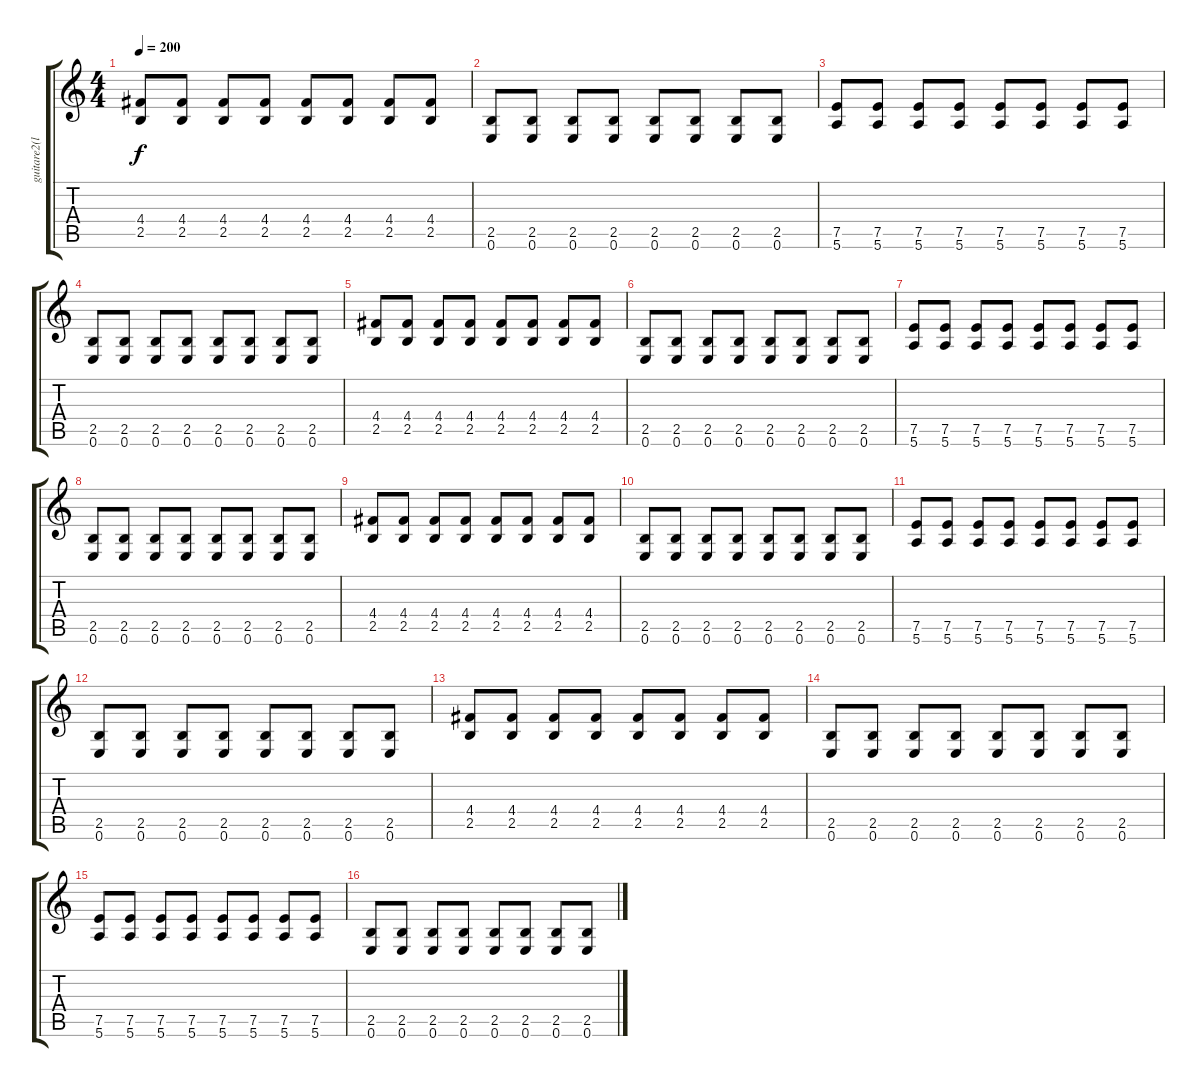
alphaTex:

\track ("guitare2(lars)" "guitare2(l") {instrument distortionguitar}
\staff {score tabs}
\tuning (E4 B3 G3 D3 A2 E2) {hide}
\ts (4 4)
\tempo 200
\clef g2
\ks c
(4.4 2.5).8{dy f} (4.4 2.5).8 (4.4 2.5).8 (4.4 2.5).8 (4.4 2.5).8 (4.4 2.5).8 (4.4 2.5).8 (4.4 2.5).8 |
(2.5 0.6).8 (2.5 0.6).8 (2.5 0.6).8 (2.5 0.6).8 (2.5 0.6).8 (2.5 0.6).8 (2.5 0.6).8 (2.5 0.6).8 |
(7.5 5.6).8 (7.5 5.6).8 (7.5 5.6).8 (7.5 5.6).8 (7.5 5.6).8 (7.5 5.6).8 (7.5 5.6).8 (7.5 5.6).8 |
(2.5 0.6).8 (2.5 0.6).8 (2.5 0.6).8 (2.5 0.6).8 (2.5 0.6).8 (2.5 0.6).8 (2.5 0.6).8 (2.5 0.6).8 |
(4.4 2.5).8 (4.4 2.5).8 (4.4 2.5).8 (4.4 2.5).8 (4.4 2.5).8 (4.4 2.5).8 (4.4 2.5).8 (4.4 2.5).8 |
(2.5 0.6).8 (2.5 0.6).8 (2.5 0.6).8 (2.5 0.6).8 (2.5 0.6).8 (2.5 0.6).8 (2.5 0.6).8 (2.5 0.6).8 |
(7.5 5.6).8 (7.5 5.6).8 (7.5 5.6).8 (7.5 5.6).8 (7.5 5.6).8 (7.5 5.6).8 (7.5 5.6).8 (7.5 5.6).8 |
(2.5 0.6).8 (2.5 0.6).8 (2.5 0.6).8 (2.5 0.6).8 (2.5 0.6).8 (2.5 0.6).8 (2.5 0.6).8 (2.5 0.6).8 |
(4.4 2.5).8 (4.4 2.5).8 (4.4 2.5).8 (4.4 2.5).8 (4.4 2.5).8 (4.4 2.5).8 (4.4 2.5).8 (4.4 2.5).8 |
(2.5 0.6).8 (2.5 0.6).8 (2.5 0.6).8 (2.5 0.6).8 (2.5 0.6).8 (2.5 0.6).8 (2.5 0.6).8 (2.5 0.6).8 |
(7.5 5.6).8 (7.5 5.6).8 (7.5 5.6).8 (7.5 5.6).8 (7.5 5.6).8 (7.5 5.6).8 (7.5 5.6).8 (7.5 5.6).8 |
(2.5 0.6).8 (2.5 0.6).8 (2.5 0.6).8 (2.5 0.6).8 (2.5 0.6).8 (2.5 0.6).8 (2.5 0.6).8 (2.5 0.6).8 |
(4.4 2.5).8 (4.4 2.5).8 (4.4 2.5).8 (4.4 2.5).8 (4.4 2.5).8 (4.4 2.5).8 (4.4 2.5).8 (4.4 2.5).8 |
(2.5 0.6).8 (2.5 0.6).8 (2.5 0.6).8 (2.5 0.6).8 (2.5 0.6).8 (2.5 0.6).8 (2.5 0.6).8 (2.5 0.6).8 |
(7.5 5.6).8 (7.5 5.6).8 (7.5 5.6).8 (7.5 5.6).8 (7.5 5.6).8 (7.5 5.6).8 (7.5 5.6).8 (7.5 5.6).8 |
(2.5 0.6).8 (2.5 0.6).8 (2.5 0.6).8 (2.5 0.6).8 (2.5 0.6).8 (2.5 0.6).8 (2.5 0.6).8 (2.5 0.6).8
